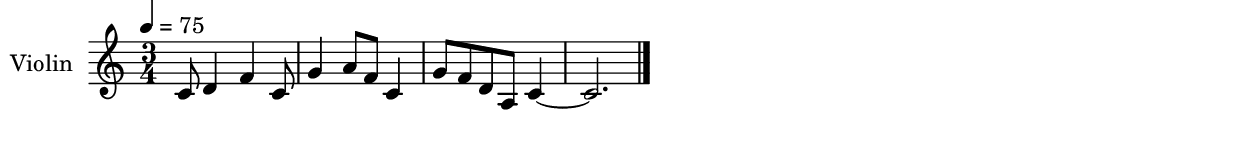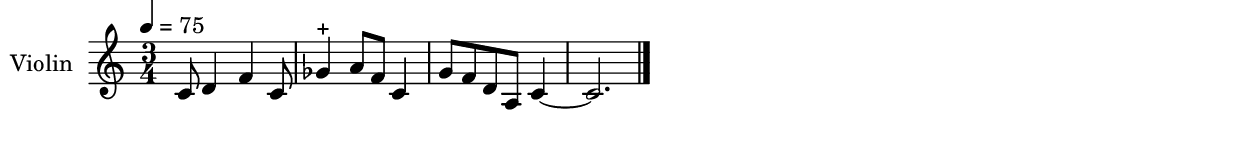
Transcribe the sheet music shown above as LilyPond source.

\version "2.18.2"

%{
BAHPM
Bateria de Avaliação da Habilidade de Percepção Musical
Item: 12_escala
Igual ou diferente: diferente
%}

%%% INFORMACOES PRE-MUSICA %%%

%%%%%%%%%%%%%
% SUBITEM A %
%%%%%%%%%%%%%


% Inserir nome do instrumento, andamento, compasso, clave

instrumentoNomeItemA = \set Staff.instrumentName = "Violin"
andamentoItemA = \tempo 4 = 75
compassoItemA = \time 3/4
clefItemA = \clef treble
keyItemA = \key c \major

%%%%%%%%%%%%%
% SUBITEM B %
%%%%%%%%%%%%%

instrumentoNomeItemB = \instrumentoNomeItemA
andamentoItemB = \andamentoItemA
compassoItemB = \compassoItemA
clefItemB = \clefItemA
keyItemB = \keyItemA

%%%%%%%%%%
% MUSICA %
%%%%%%%%%%

musica = \relative c' {
  c8 d4 f c8 |
 \tag #'itemA { g'4 }
 \tag #'itemB { ges4-+ }
 a8 f c4 |
 g'8 f d a c4 ~ |
 c2. |
 \bar "|."
}

%%% Configuração de layout %%%

\include "lilypond-book-preamble.ly"

% desmarcar os itens abaixo para regular alinhamento de itens

\paper {
 ragged-right = ##f 
 line-width = 110\mm
}

%%% CONTEXTOS PARA CADA SUBITEM %%%

itemA = \score {
  \new Staff <<
    \instrumentoNomeItemA
    \andamentoItemA
    \compassoItemA
    \clefItemA
    \keyItemA
    \new Voice { 
      \keepWithTag #'itemA \musica
    }
  >>
}

itemB = \score {
  \new Staff <<
    \instrumentoNomeItemB
    \andamentoItemB
    \compassoItemB
    \clefItemB
    \keyItemB
    \new Voice { 
      \keepWithTag #'itemB \musica
    }
  >>
}



\itemA

% Desmarcar para incluir o subitem B

\itemB